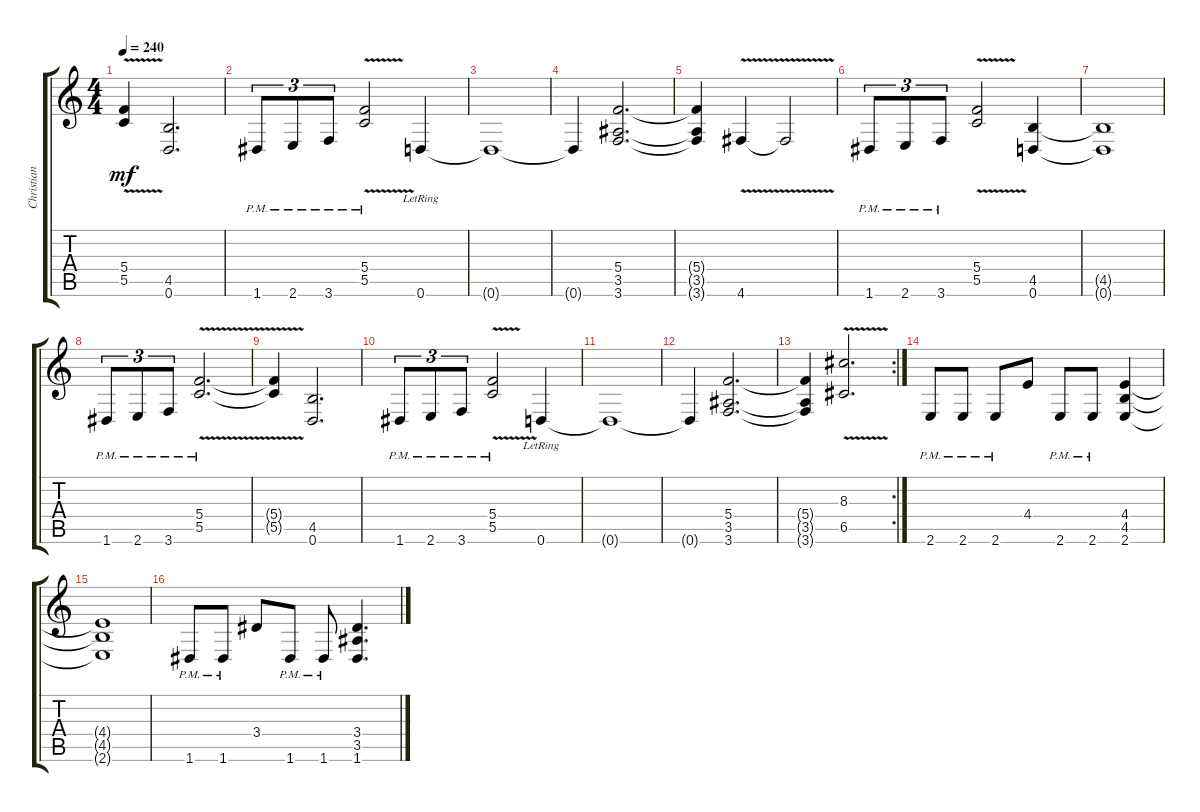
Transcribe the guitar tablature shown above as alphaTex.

\track ("Christian Muenzer" "Christian ") {instrument distortionguitar}
\staff {score tabs}
\tuning (D4 A3 F3 C3 G2 D2) {hide}
\ts (4 4)
\tempo 240
\clef g2
\ks c
(5.4{v t} 5.5{v t}).4{dy mf} (4.5 0.6).2{d} |
1.6{pm}.8{tu (3 2)} 2.6{pm}.8{tu (3 2)} 3.6{pm}.8{tu (3 2)} (5.4{v pm} 5.5{v pm}).2 0.6{lr}.4 |
0.6{t}.1 |
0.6{t}.4 (5.4 3.5 3.6).2{d} |
(5.4{t} 3.5{t} 3.6{t}).4 4.6{v}.4 4.6{v t}.2 |
1.6{pm}.8{tu (3 2)} 2.6{pm}.8{tu (3 2)} 3.6{pm}.8{tu (3 2)} (5.4{v} 5.5{v}).2 (4.5 0.6).4 |
(4.5{t} 0.6{t}).1 |
1.6{pm}.8{tu (3 2)} 2.6{pm}.8{tu (3 2)} 3.6{pm}.8{tu (3 2)} (5.4{v pm} 5.5{v pm}).2{d} |
(5.4{v t} 5.5{v t}).4 (4.5 0.6).2{d} |
1.6{pm}.8{tu (3 2)} 2.6{pm}.8{tu (3 2)} 3.6{pm}.8{tu (3 2)} (5.4{v pm} 5.5{v pm}).2 0.6{lr}.4 |
0.6{t}.1 |
0.6{t}.4 (5.4 3.5 3.6).2{d} |
\rc 2
(5.4{t} 3.5{t} 3.6{t}).4 (8.3{v} 6.5{v}).2{d} |
2.6{pm}.8 2.6{pm}.8 2.6{pm}.8 4.4.8 2.6{pm}.8 2.6{pm}.8 (4.4 4.5 2.6).4 |
(4.4{t} 4.5{t} 2.6{t}).1 |
1.6{pm}.8 1.6{pm}.8 3.4.8 1.6{pm}.8 1.6{pm}.8 (3.4 3.5 1.6).4{d}
